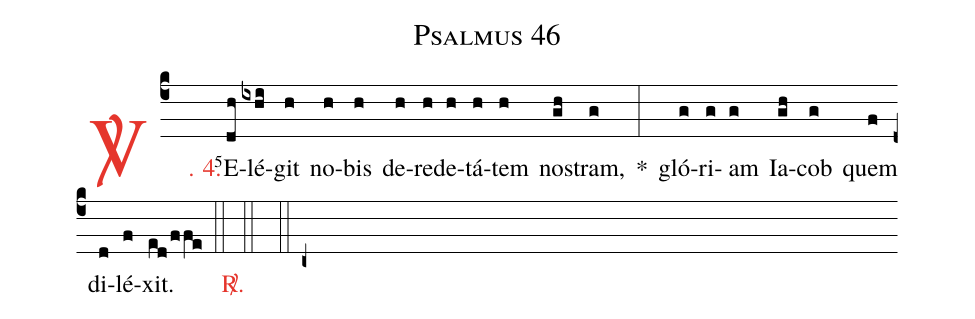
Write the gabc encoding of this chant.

name: Psalmus 46;
%%
(c4)

<c><sp>V/</sp>. 4.</c>() <v>\VSup{5}</v>E(dh)lé(ixhi)git(h) no(h)bis(h) de(h)re(h)de(h)tá(h)tem(h) no(gh)stram,(g) *(:) gló(g)ri(g)am(g) Ia(gh)cob(g) quem(f) di(d)lé(f)xit.(ed/ffe)

(::)

<c><sp>R/</sp>.</c>(::)

(::)

(c+)
